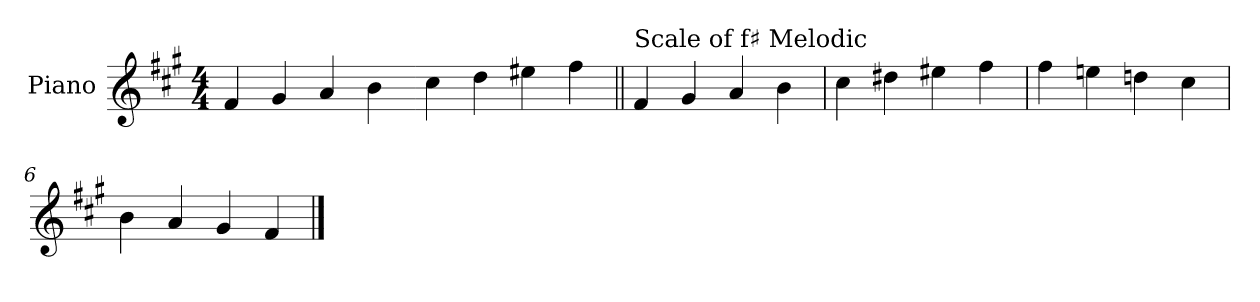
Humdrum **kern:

**kern
*part1
*staff1
*I"Piano
*I'Pno.
*clefG2
*k[f#c#g#]
*M4/4
*MM80
=1
4f#/
4g#/
4a/
4b\
=2-
4cc#\
4dd\
4ee#X\
4ff#\
!!LO:LB:g=z
=3||
!LO:TX:a:t=Scale of f♯ Melodic
4f#/
4g#/
4a/
4b\
=4`
4cc#\
4dd#X\
4ee#X\
4ff#\
=5
4ff#\
4een\
4ddn\
4cc#\
=6`
4b\
4a/
4g#/
4f#/
==
*-
